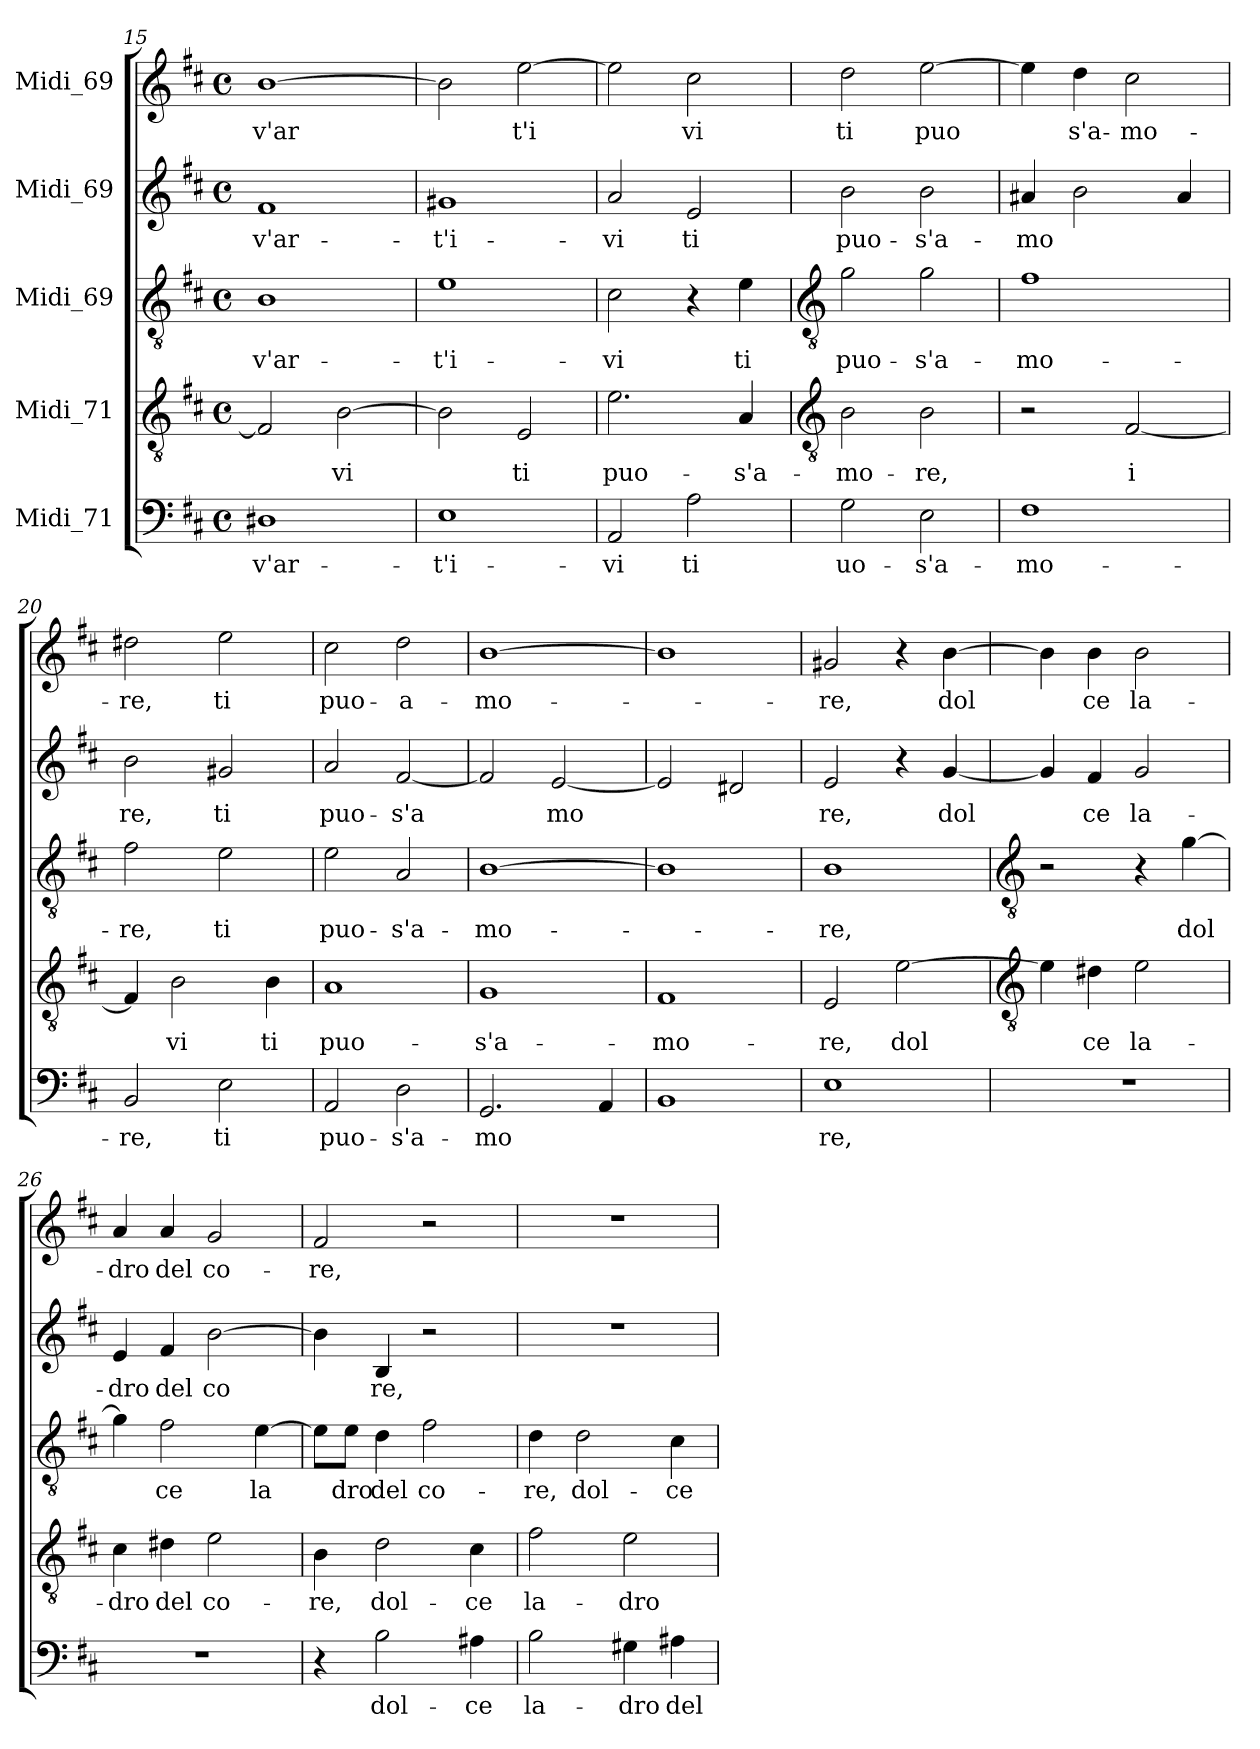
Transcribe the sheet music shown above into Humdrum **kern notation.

**kern	**text	**kern	**text	**kern	**text	**kern	**text	**kern	**text
*part5	*part5	*part4	*part4	*part3	*part3	*part2	*part2	*part1	*part1
*staff5	*staff5	*staff4	*staff4	*staff3	*staff3	*staff2	*staff2	*staff1	*staff1
*I"Midi_71	*	*I"Midi_71	*	*I"Midi_69	*	*I"Midi_69	*	*I"Midi_69	*
*clefF4	*	*clefGv2	*	*clefGv2	*	*clefG2	*	*clefG2	*
*k[f#c#]	*	*k[f#c#]	*	*k[f#c#]	*	*k[f#c#]	*	*k[f#c#]	*
*D:	*	*D:	*	*D:	*	*D:	*	*D:	*
*M4/4	*	*M4/4	*	*M4/4	*	*M4/4	*	*M4/4	*
*met(c)	*	*met(c)	*	*met(c)	*	*met(c)	*	*met(c)	*
=15	=15	=15	=15	=15	=15	=15	=15	=15	=15
!	!LO:LY:b	!	!	!	!LO:LY:b	!	!LO:LY:b	!	!LO:LY:b
1D#X	-v'ar-	2F#]	.	1B	-v'ar-	1f#	-v'ar-	[1b	-v'ar
!	!	!	!LO:LY:b	!	!	!	!	!	!
.	.	[2B	vi	.	.	.	.	.	.
=16	=16	=16	=16	=16	=16	=16	=16	=16	=16
!	!LO:LY:b	!	!	!	!LO:LY:b	!	!LO:LY:b	!	!
1E	-t'i-	2B]	.	1e	-t'i-	1g#X	-t'i-	2b]	.
!	!	!	!LO:LY:b	!	!	!	!	!	!LO:LY:b
.	.	2E	ti	.	.	.	.	[2ee	t'i
=17	=17	=17	=17	=17	=17	=17	=17	=17	=17
!	!LO:LY:b	!	!LO:LY:b	!	!LO:LY:b	!	!LO:LY:b	!	!
2AA	-vi	2.e	puo-	2c#	-vi	2a	-vi	2ee]	.
!	!LO:LY:b	!	!	!	!	!	!LO:LY:b	!	!LO:LY:b
2A	ti	.	.	4r	.	2e	ti	2cc#	vi
!	!	!	!LO:LY:b	!	!LO:LY:b	!	!	!	!
.	.	4A	-s'a-	4e	ti	.	.	.	.
!!LO:LB:g=z
=18	=18	=18	=18	=18	=18	=18	=18	=18	=18
*	*	*clefGv2	*	*clefGv2	*	*	*	*	*
!	!LO:LY:b	!	!LO:LY:b	!	!LO:LY:b	!	!LO:LY:b	!	!LO:LY:b
2G	uo-	2B	-mo-	2g	puo-	2b	puo-	2dd	ti
!	!LO:LY:b	!	!LO:LY:b	!	!LO:LY:b	!	!LO:LY:b	!	!LO:LY:b
2E	-s'a-	2B	-re,	2g	-s'a-	2b	-s'a-	[2ee	puo
=19	=19	=19	=19	=19	=19	=19	=19	=19	=19
!	!LO:LY:b	!	!	!	!LO:LY:b	!	!LO:LY:b	!	!
1F#	-mo-	2r	.	1f#	-mo-	4a#X	-mo	4ee]	.
!	!	!	!	!	!	!	!	!	!LO:LY:b
.	.	.	.	.	.	2b	.	4dd	s'a-
!	!	!	!LO:LY:b	!	!	!	!	!	!LO:LY:b
.	.	[2F#	i	.	.	.	.	2cc#	-mo-
.	.	.	.	.	.	4a#	.	.	.
=20	=20	=20	=20	=20	=20	=20	=20	=20	=20
!	!LO:LY:b	!	!	!	!LO:LY:b	!	!LO:LY:b	!	!LO:LY:b
2BB	-re,	4F#]	.	2f#	-re,	2b	re,	2dd#X	-re,
!	!	!	!LO:LY:b	!	!	!	!	!	!
.	.	2B	vi	.	.	.	.	.	.
!	!LO:LY:b	!	!	!	!LO:LY:b	!	!LO:LY:b	!	!LO:LY:b
2E	ti	.	.	2e	ti	2g#X	ti	2ee	ti
!	!	!	!LO:LY:b	!	!	!	!	!	!
.	.	4B	ti	.	.	.	.	.	.
=21	=21	=21	=21	=21	=21	=21	=21	=21	=21
!	!LO:LY:b	!	!LO:LY:b	!	!LO:LY:b	!	!LO:LY:b	!	!LO:LY:b
2AA	puo-	1A	puo-	2e	puo-	2a	puo-	2cc#	puo-
!	!LO:LY:b	!	!	!	!LO:LY:b	!	!LO:LY:b	!	!LO:LY:b
2D	-s'a-	.	.	2A	-s'a-	[2f#	-s'a	2dd	-a-
=22	=22	=22	=22	=22	=22	=22	=22	=22	=22
!	!LO:LY:b	!	!LO:LY:b	!	!LO:LY:b	!	!	!	!LO:LY:b
2.GG	-mo	1G	-s'a-	[1B	-mo-	2f#]	.	[1b	-mo-
!	!	!	!	!	!	!	!LO:LY:b	!	!
.	.	.	.	.	.	[2e	mo	.	.
4AA	.	.	.	.	.	.	.	.	.
=23	=23	=23	=23	=23	=23	=23	=23	=23	=23
!	!	!	!LO:LY:b	!	!	!	!	!	!
1BB	.	1F#	-mo-	1B]	.	2e]	.	1b]	.
.	.	.	.	.	.	2d#	.	.	.
=24	=24	=24	=24	=24	=24	=24	=24	=24	=24
!	!LO:LY:b	!	!LO:LY:b	!	!LO:LY:b	!	!LO:LY:b	!	!LO:LY:b
1E	re,	2E	-re,	1B	-re,	2e	re,	2g#X	-re,
!	!	!	!LO:LY:b	!	!	!	!	!	!
.	.	[2e	dol	.	.	4r	.	4r	.
!	!	!	!	!	!	!	!LO:LY:b	!	!LO:LY:b
.	.	.	.	.	.	[4g	dol	[4b	dol
!!LO:LB:g=z
=25	=25	=25	=25	=25	=25	=25	=25	=25	=25
*	*	*clefGv2	*	*clefGv2	*	*	*	*	*
1r	.	4e]	.	2r	.	4g]	.	4b]	.
!	!	!	!LO:LY:b	!	!	!	!LO:LY:b	!	!LO:LY:b
.	.	4d#X	ce	.	.	4f#	ce	4b	ce
!	!	!	!LO:LY:b	!	!	!	!LO:LY:b	!	!LO:LY:b
.	.	2e	la-	4r	.	2g	la-	2b	la-
!	!	!	!	!	!LO:LY:b	!	!	!	!
.	.	.	.	[4g	dol	.	.	.	.
=26	=26	=26	=26	=26	=26	=26	=26	=26	=26
!	!	!	!LO:LY:b	!	!	!	!LO:LY:b	!	!LO:LY:b
1r	.	4c#	-dro	4g]	.	4e	-dro	4a	-dro
!	!	!	!LO:LY:b	!	!LO:LY:b	!	!LO:LY:b	!	!LO:LY:b
.	.	4d#X	del	2f#	ce	4f#	del	4a	del
!	!	!	!LO:LY:b	!	!	!	!LO:LY:b	!	!LO:LY:b
.	.	2e	co-	.	.	[2b	co	2g	co-
!	!	!	!	!	!LO:LY:b	!	!	!	!
.	.	.	.	[4e	la	.	.	.	.
=27	=27	=27	=27	=27	=27	=27	=27	=27	=27
!	!	!	!LO:LY:b	!	!	!	!	!	!LO:LY:b
4r	.	4B	-re,	8e\L]	.	4b]	.	2f#	-re,
!	!	!	!	!	!LO:LY:b	!	!	!	!
.	.	.	.	8e\J	dro	.	.	.	.
!	!LO:LY:b	!	!LO:LY:b	!	!LO:LY:b	!	!LO:LY:b	!	!
2B	dol-	2d	dol-	4d	del	4B	re,	.	.
!	!	!	!	!	!LO:LY:b	!	!	!	!
.	.	.	.	2f#	co-	2r	.	2r	.
!	!LO:LY:b	!	!LO:LY:b	!	!	!	!	!	!
4A#X	-ce	4c#	-ce	.	.	.	.	.	.
=28	=28	=28	=28	=28	=28	=28	=28	=28	=28
!	!LO:LY:b	!	!LO:LY:b	!	!LO:LY:b	!	!	!	!
2B	la-	2f#	la-	4d	-re,	1r	.	1r	.
!	!	!	!	!	!LO:LY:b	!	!	!	!
.	.	.	.	2d	dol-	.	.	.	.
!	!LO:LY:b	!	!LO:LY:b	!	!	!	!	!	!
4G#X	-dro	2e	-dro	.	.	.	.	.	.
!	!LO:LY:b	!	!	!	!LO:LY:b	!	!	!	!
4A#X	del	.	.	4c#	-ce	.	.	.	.
=	=	=	=	=	=	=	=	=	=
*-	*-	*-	*-	*-	*-	*-	*-	*-	*-
